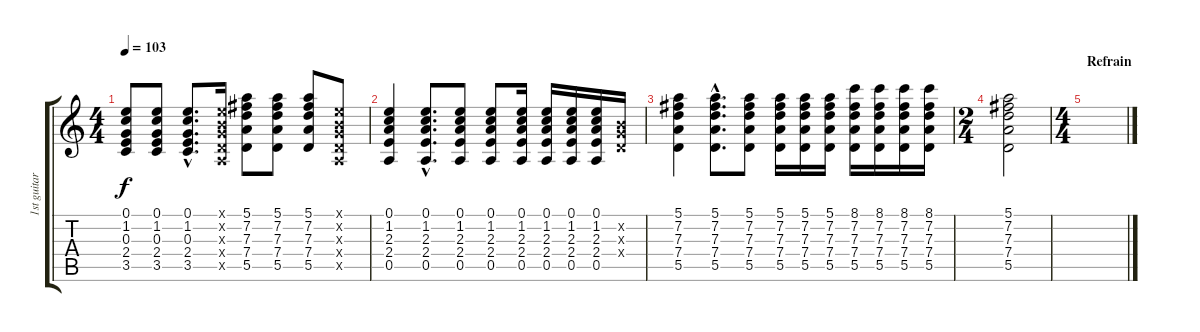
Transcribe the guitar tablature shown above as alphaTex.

\track ("1st guitar" "1st guitar") {instrument overdrivenguitar}
\staff {score tabs}
\tuning (E4 B3 G3 D3 A2 E2) {hide}
\ts (4 4)
\tempo 103
\clef g2
\ks c
(0.1 1.2 0.3 2.4 3.5).8{dy f} (0.1 1.2 0.3 2.4 3.5).8 (0.1{hac} 1.2{hac} 0.3{hac} 2.4{hac} 3.5{hac}).8{d} (0.1{x} 0.2{x} 0.3{x} 0.4{x} 0.5{x}).16 (5.1 7.2 7.3 7.4 5.5).8 (5.1 7.2 7.3 7.4 5.5).8 (5.1 7.2 7.3 7.4 5.5).8 (0.1{x} 0.2{x} 0.3{x} 0.4{x} 0.5{x}).8 |
(0.1 1.2 2.3 2.4 0.5).4 (0.1{hac} 1.2{hac} 2.3{hac} 2.4{hac} 0.5{hac}).8{d} (0.1 1.2 2.3 2.4 0.5).8 (0.1 1.2 2.3 2.4 0.5).8 (0.1 1.2 2.3 2.4 0.5).16 (0.1 1.2 2.3 2.4 0.5).16 (0.1 1.2 2.3 2.4 0.5).16 (0.1 1.2 2.3 2.4 0.5).16 (0.2{x} 0.3{x} 0.4{x}).16 |
(5.1 7.2 7.3 7.4 5.5).4 (5.1{hac} 7.2{hac} 7.3{hac} 7.4{hac} 5.5{hac}).8{d} (5.1 7.2 7.3 7.4 5.5).8 (5.1 7.2 7.3 7.4 5.5).16 (5.1 7.2 7.3 7.4 5.5).16 (5.1 7.2 7.3 7.4 5.5).16 (8.1 7.2 7.3 7.4 5.5).16 (8.1 7.2 7.3 7.4 5.5).16 (8.1 7.2 7.3 7.4 5.5).16 (8.1 7.2 7.3 7.4 5.5).16 |
\ts (2 4)
(5.1 7.2 7.3 7.4 5.5).2 |
\ts (4 4)
\section ("" "Refrain")
